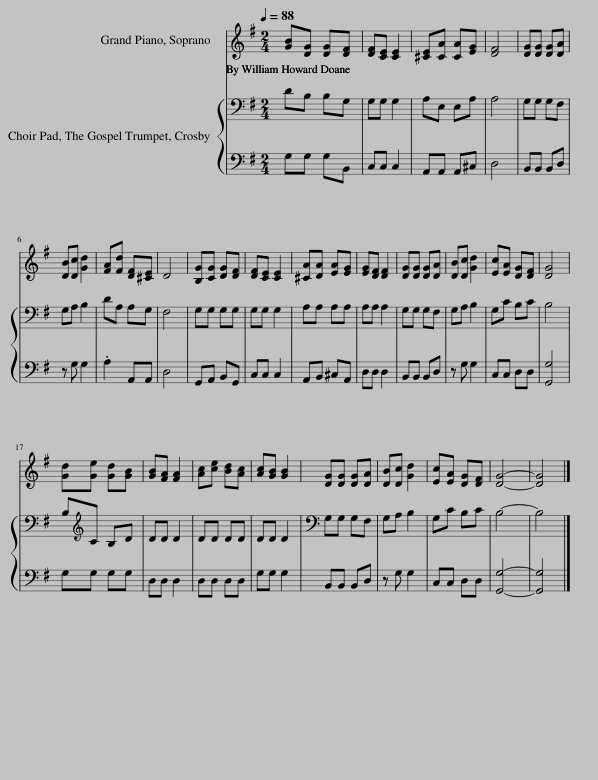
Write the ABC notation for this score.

X:1
%%score 1 { 2 | 3 }
L:1/8
Q:1/4=88
M:2/4
I:linebreak $
K:G
V:1 treble
V:2 bass
V:3 bass
V:1
 [GB][DG] [DG][DF] | [DF][CE] [CE]2 | [^CE][CA] [CA][EG] | [DF]4 | [DG][DG] [DG][DA] |$ %5
 [DB][Dc] [Gd]2 | [FA][Fd] [DF][^CE] | D4 | [B,G][CG] [DG][DF] | [DF][CE] [CE]2 | %10
 [^CA][DA] [EA][EG] | [EG][DF] [DF]2 | [DG][DG] [DG][DA] | [DB][Dc] [Gd]2 | [Ec][EA] [DG][DF] | %15
 [DG]4 |$ [Gd][Ge] [Gd][GB] | [GB][FA] [FA]2 | [Ac][ce] [Bd][Ac] | [Ac][GB] [GB]2 | %20
 [DG][DG] [DG][DA] | [DB][Dc] [Gd]2 | [Ec][EA] [DG][DF] | [DG]4- | [DG]4 |] %25
V:2
 DB, B,G, | G,G, G,2 | A,E, E,A, | A,4 | G,G, G,F, |$ %5
 G,A, B,2 | DA, A,G, | F,4 | G,G, G,G, | G,G, G,2 | %10
 A,A, A,A, | A,A, A,2 | G,G, G,F, | G,A, B,2 | G,C B,C | %15
 B,4 |$ B,[K:treble]C B,D | DD D2 | DD DD | DD D2 | %20
 G,G, G,F, | G,A, B,2 | G,C B,C | B,4- | B,4 |] %25
V:3
 G,G, G,B,, | C,C, C,2 | A,,A,, A,,^C, | D,4 | B,,B,, B,,D, |$ %5
 z G, G,2 | .A,2 A,,A,, | D,4 | G,,A,, B,,G,, | C,C, C,2 | %10
 A,,B,, ^C,A,, | D,D, D,2 | B,,B,, B,,D, | z G, G,2 | C,C, D,D, | %15
 [G,,G,]4 |$ G,G, G,G, | D,D, D,2 | D,D, D,D, | G,G, G,2 | %20
 B,,B,, B,,D, | z G, G,2 | C,C, D,D, | [G,,G,]4- | [G,,G,]4 |] %25
